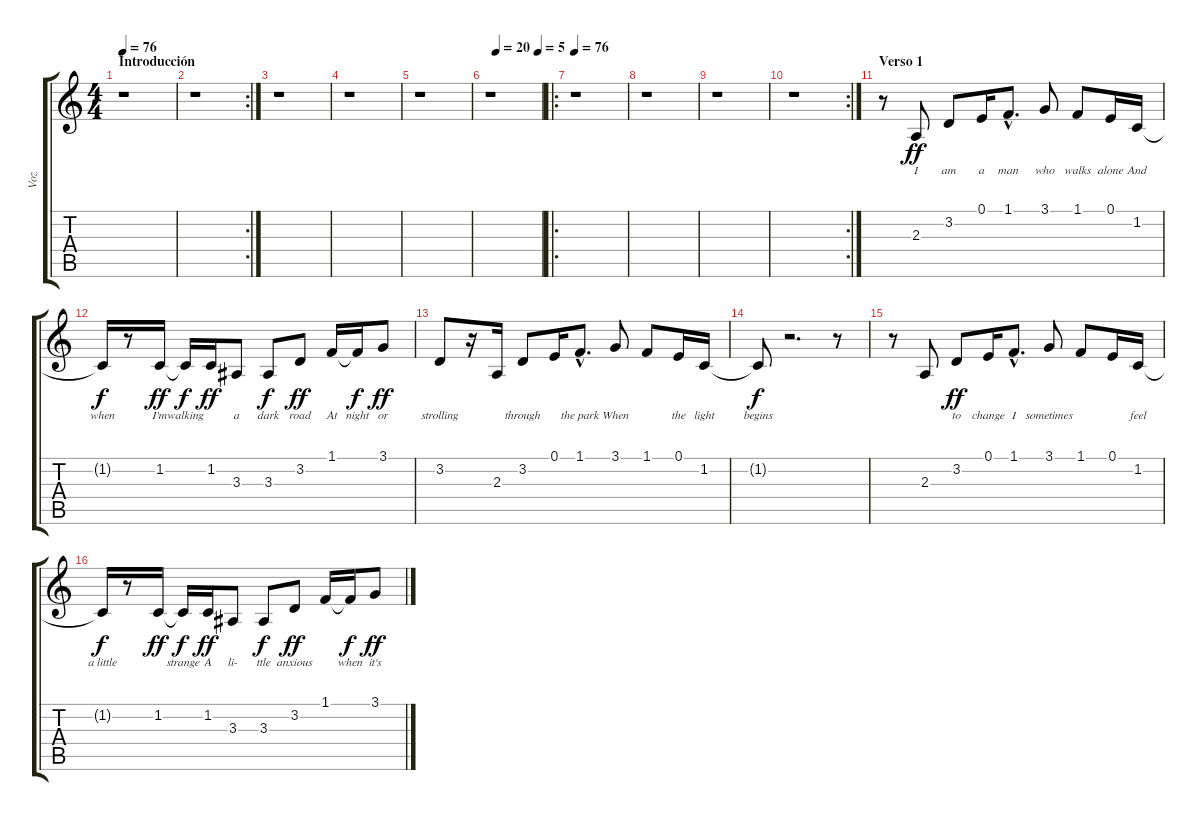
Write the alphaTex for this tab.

\track ("Voz" "Voz") {instrument lead2sawtooth}
\staff {score tabs}
\tuning (E4 B3 G3 D3 A2 E2) {hide}
\ts (4 4)
\section ("" "Introducción")
\tempo 76
\clef g2
\ks c
r.1{dy ff instrument lead2sawtooth} |
\rc 2
r.1 |
r.1 |
r.1 |
r.1 |
\tempo (20 0.125)
\tempo (5 0.9375)
r.1 |
\ro
\tempo 76
r.1 |
r.1 |
r.1 |
\rc 2
r.1 |
\section ("" "Verso 1")
r.8 2.3.8{lyrics (0 "I") lyrics (1 "") lyrics (2 "") lyrics (3 "") lyrics (4 "")} 3.2.8{lyrics (0 "am") lyrics (1 "") lyrics (2 "") lyrics (3 "") lyrics (4 "")} 0.1.16{lyrics (0 "a") lyrics (1 "") lyrics (2 "") lyrics (3 "") lyrics (4 "")} 1.1{hac}.8{d lyrics (0 "man") lyrics (1 "") lyrics (2 "") lyrics (3 "") lyrics (4 "")} 3.1.8{lyrics (0 "who") lyrics (1 "") lyrics (2 "") lyrics (3 "") lyrics (4 "")} 1.1.8{lyrics (0 "walks") lyrics (1 "") lyrics (2 "") lyrics (3 "") lyrics (4 "")} 0.1.16{lyrics (0 "alone") lyrics (1 "") lyrics (2 "") lyrics (3 "") lyrics (4 "")} 1.2.16{lyrics (0 "And") lyrics (1 "") lyrics (2 "") lyrics (3 "") lyrics (4 "")} |
1.2{t}.16{lyrics (0 "when") lyrics (1 "") lyrics (2 "") lyrics (3 "") lyrics (4 "") dy f} r.8 1.2.16{lyrics (0 "I'm") lyrics (1 "") lyrics (2 "") lyrics (3 "") lyrics (4 "") dy ff} 1.2{t}.16{lyrics (0 "walking") lyrics (1 "") lyrics (2 "") lyrics (3 "") lyrics (4 "") dy f} 1.2.16{lyrics (0 "") lyrics (1 "") lyrics (2 "") lyrics (3 "") lyrics (4 "") dy ff} 3.3.8{lyrics (0 "a") lyrics (1 "") lyrics (2 "") lyrics (3 "") lyrics (4 "")} 3.3.8{lyrics (0 "dark") lyrics (1 "") lyrics (2 "") lyrics (3 "") lyrics (4 "") dy f} 3.2.8{lyrics (0 "road") lyrics (1 "") lyrics (2 "") lyrics (3 "") lyrics (4 "") dy ff} 1.1.16{lyrics (0 "At") lyrics (1 "") lyrics (2 "") lyrics (3 "") lyrics (4 "")} 1.1{t}.16{lyrics (0 "night") lyrics (1 "") lyrics (2 "") lyrics (3 "") lyrics (4 "") dy f} 3.1.8{lyrics (0 "or") lyrics (1 "") lyrics (2 "") lyrics (3 "") lyrics (4 "") dy ff} |
3.2.8{lyrics (0 "strolling") lyrics (1 "") lyrics (2 "") lyrics (3 "") lyrics (4 "")} r.16 2.3.16{lyrics (0 "") lyrics (1 "") lyrics (2 "") lyrics (3 "") lyrics (4 "")} 3.2.8{lyrics (0 "through") lyrics (1 "") lyrics (2 "") lyrics (3 "") lyrics (4 "")} 0.1.16{lyrics (0 "") lyrics (1 "") lyrics (2 "") lyrics (3 "") lyrics (4 "")} 1.1{hac}.8{d lyrics (0 "the park") lyrics (1 "") lyrics (2 "") lyrics (3 "") lyrics (4 "")} 3.1.8{lyrics (0 "When") lyrics (1 "") lyrics (2 "") lyrics (3 "") lyrics (4 "")} 1.1.8{lyrics (0 "") lyrics (1 "") lyrics (2 "") lyrics (3 "") lyrics (4 "")} 0.1.16{lyrics (0 "the") lyrics (1 "") lyrics (2 "") lyrics (3 "") lyrics (4 "")} 1.2.16{lyrics (0 "light") lyrics (1 "") lyrics (2 "") lyrics (3 "") lyrics (4 "")} |
1.2{t}.8{lyrics (0 "begins") lyrics (1 "") lyrics (2 "") lyrics (3 "") lyrics (4 "") dy f} r.2{d} r.8 |
r.8 2.3.8{lyrics (0 "") lyrics (1 "") lyrics (2 "") lyrics (3 "") lyrics (4 "")} 3.2.8{lyrics (0 "to") lyrics (1 "") lyrics (2 "") lyrics (3 "") lyrics (4 "") dy ff} 0.1.16{lyrics (0 "change") lyrics (1 "") lyrics (2 "") lyrics (3 "") lyrics (4 "")} 1.1{hac}.8{d lyrics (0 "I") lyrics (1 "") lyrics (2 "") lyrics (3 "") lyrics (4 "")} 3.1.8{lyrics (0 "sometimes") lyrics (1 "") lyrics (2 "") lyrics (3 "") lyrics (4 "")} 1.1.8{lyrics (0 "") lyrics (1 "") lyrics (2 "") lyrics (3 "") lyrics (4 "")} 0.1.16{lyrics (0 "") lyrics (1 "") lyrics (2 "") lyrics (3 "") lyrics (4 "")} 1.2.16{lyrics (0 "feel") lyrics (1 "") lyrics (2 "") lyrics (3 "") lyrics (4 "")} |
1.2{t}.16{lyrics (0 "a little") lyrics (1 "") lyrics (2 "") lyrics (3 "") lyrics (4 "") dy f} r.8 1.2.16{lyrics (0 "") lyrics (1 "") lyrics (2 "") lyrics (3 "") lyrics (4 "") dy ff} 1.2{t}.16{lyrics (0 "strange") lyrics (1 "") lyrics (2 "") lyrics (3 "") lyrics (4 "") dy f} 1.2.16{lyrics (0 "A") lyrics (1 "") lyrics (2 "") lyrics (3 "") lyrics (4 "") dy ff} 3.3.8{lyrics (0 "li-") lyrics (1 "") lyrics (2 "") lyrics (3 "") lyrics (4 "")} 3.3.8{lyrics (0 "ttle") lyrics (1 "") lyrics (2 "") lyrics (3 "") lyrics (4 "") dy f} 3.2.8{lyrics (0 "anxious") lyrics (1 "") lyrics (2 "") lyrics (3 "") lyrics (4 "") dy ff} 1.1.16{lyrics (0 "") lyrics (1 "") lyrics (2 "") lyrics (3 "") lyrics (4 "")} 1.1{t}.16{lyrics (0 "when") lyrics (1 "") lyrics (2 "") lyrics (3 "") lyrics (4 "") dy f} 3.1.8{lyrics (0 "it's") lyrics (1 "") lyrics (2 "") lyrics (3 "") lyrics (4 "") dy ff}
